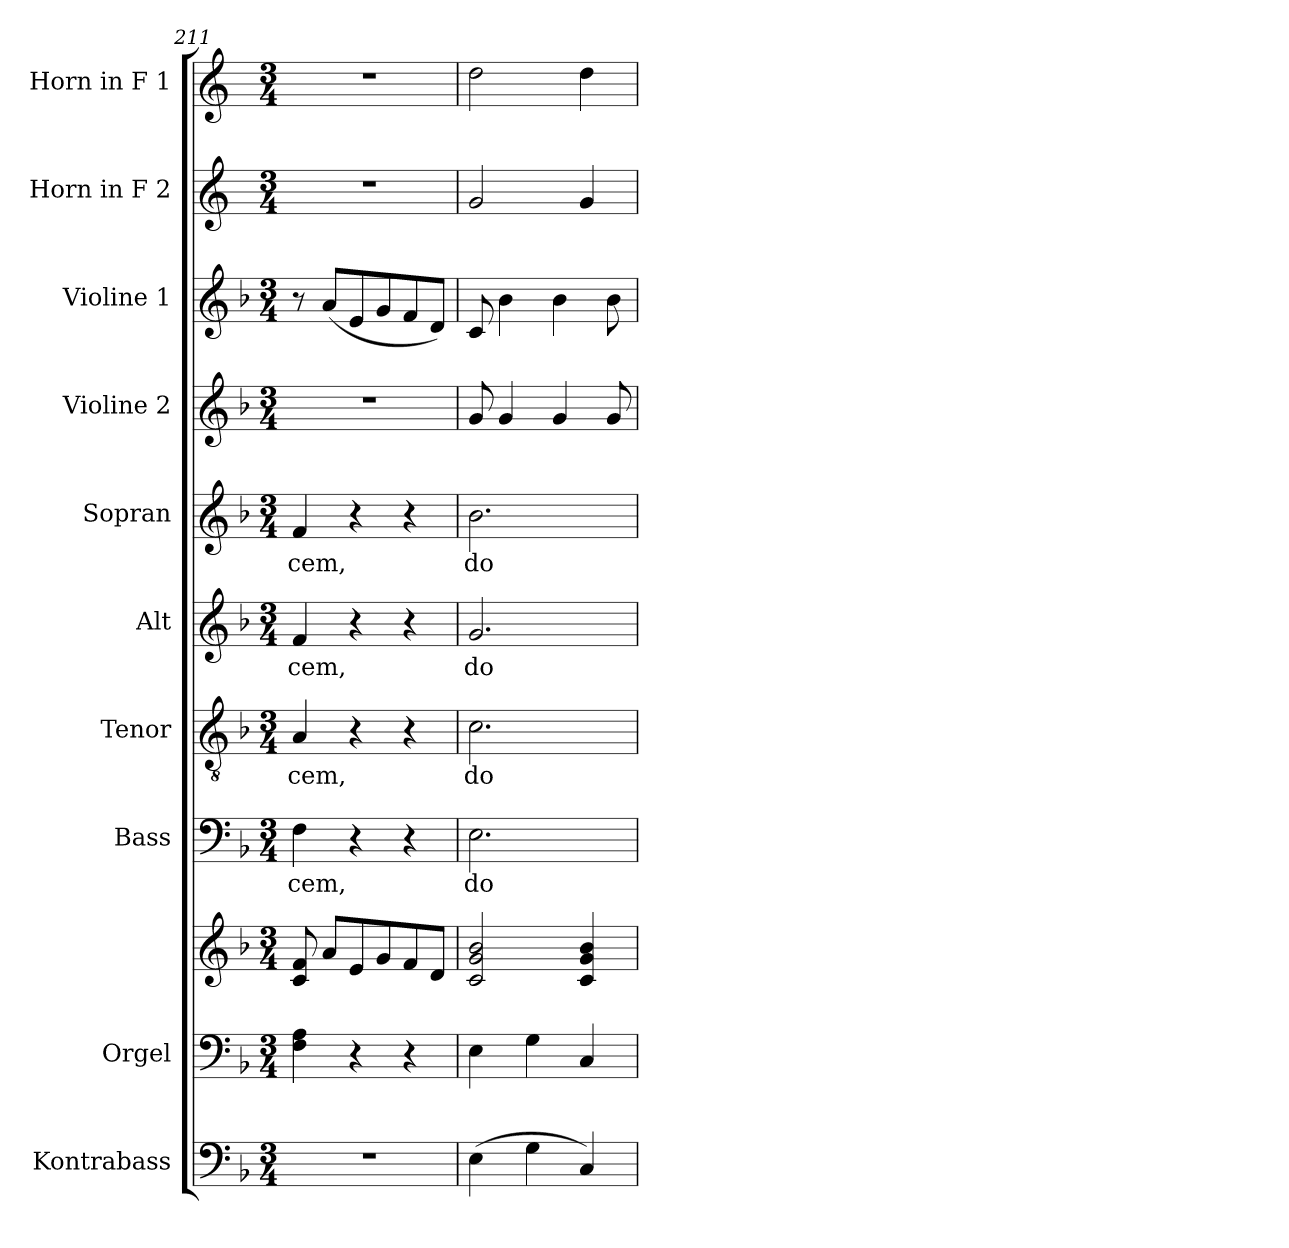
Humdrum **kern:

**kern	**kern	**kern	**kern	**text	**kern	**text	**kern	**text	**kern	**text	**kern	**kern	**kern	**kern
*part10	*part9	*part9	*part8	*part8	*part7	*part7	*part6	*part6	*part5	*part5	*part4	*part3	*part2	*part1
*staff11	*staff10	*staff9	*staff8	*staff8	*staff7	*staff7	*staff6	*staff6	*staff5	*staff5	*staff4	*staff3	*staff2	*staff1
*I"Kontrabass	*I"Orgel	*	*I"Bass	*	*I"Tenor	*	*I"Alt	*	*I"Sopran	*	*I"Violine 2	*I"Violine 1	*I"Horn in F 2	*I"Horn in F 1
*I'Kb.	*	*	*I'B.	*	*I'T.	*	*I'A.	*	*I'S.	*	*I'Vl. 2	*I'Vl. 1	*	*
*clefF4	*clefF4	*clefG2	*clefF4	*	*clefGv2	*	*clefG2	*	*clefG2	*	*clefG2	*clefG2	*clefG2	*clefG2
*ITrd7c12	*	*	*	*	*	*	*	*	*	*	*	*	*ITrd4c7	*ITrd4c7
*k[b-]	*k[b-]	*k[b-]	*k[b-]	*	*k[b-]	*	*k[b-]	*	*k[b-]	*	*k[b-]	*k[b-]	*k[b-]	*k[b-]
*F:	*F:	*F:	*F:	*	*F:	*	*F:	*	*F:	*	*F:	*F:	*F:	*F:
*M3/4	*M3/4	*M3/4	*M3/4	*	*M3/4	*	*M3/4	*	*M3/4	*	*M3/4	*M3/4	*M3/4	*M3/4
=211	=211	=211	=211	=211	=211	=211	=211	=211	=211	=211	=211	=211	=211	=211
!	!	!	!	!LO:LY:b	!	!LO:LY:b	!	!LO:LY:b	!	!LO:LY:b	!	!	!	!
2.r	4F!\ 4A!\	8c!/ 8f!/	4F\	-cem,	4A/	-cem,	4f/	-cem,	4f/	-cem,	2.r	8r	2.r	2.r
.	.	8a/L	.	.	.	.	.	.	.	.	.	(<8a/L	.	.
.	4r	8e/	4r	.	4r	.	4r	.	4r	.	.	8e/	.	.
.	.	8g/	.	.	.	.	.	.	.	.	.	8g/	.	.
.	4r	8f/	4r	.	4r	.	4r	.	4r	.	.	8f/	.	.
.	.	8d/J	.	.	.	.	.	.	.	.	.	8d/J)	.	.
=212	=212	=212	=212	=212	=212	=212	=212	=212	=212	=212	=212	=212	=212	=212
!	!	!	!	!LO:LY:b	!	!LO:LY:b	!	!LO:LY:b	!	!LO:LY:b	!	!	!	!
(>4EE\	4E\	2c/ 2g/ 2b-/	2.E\	do-	2.c\	do-	2.g/	do-	2.b-\	do-	8g/	8c/	2c/	2g\
.	.	.	.	.	.	.	.	.	.	.	4g/	4b-\	.	.
4GG\	4G\	.	.	.	.	.	.	.	.	.	.	.	.	.
.	.	.	.	.	.	.	.	.	.	.	4g/	4b-\	.	.
4CC/)	4C/	4c/ 4g/ 4b-/	.	.	.	.	.	.	.	.	.	.	4c/	4g\
.	.	.	.	.	.	.	.	.	.	.	8g/	8b-\	.	.
=	=	=	=	=	=	=	=	=	=	=	=	=	=	=
*-	*-	*-	*-	*-	*-	*-	*-	*-	*-	*-	*-	*-	*-	*-
